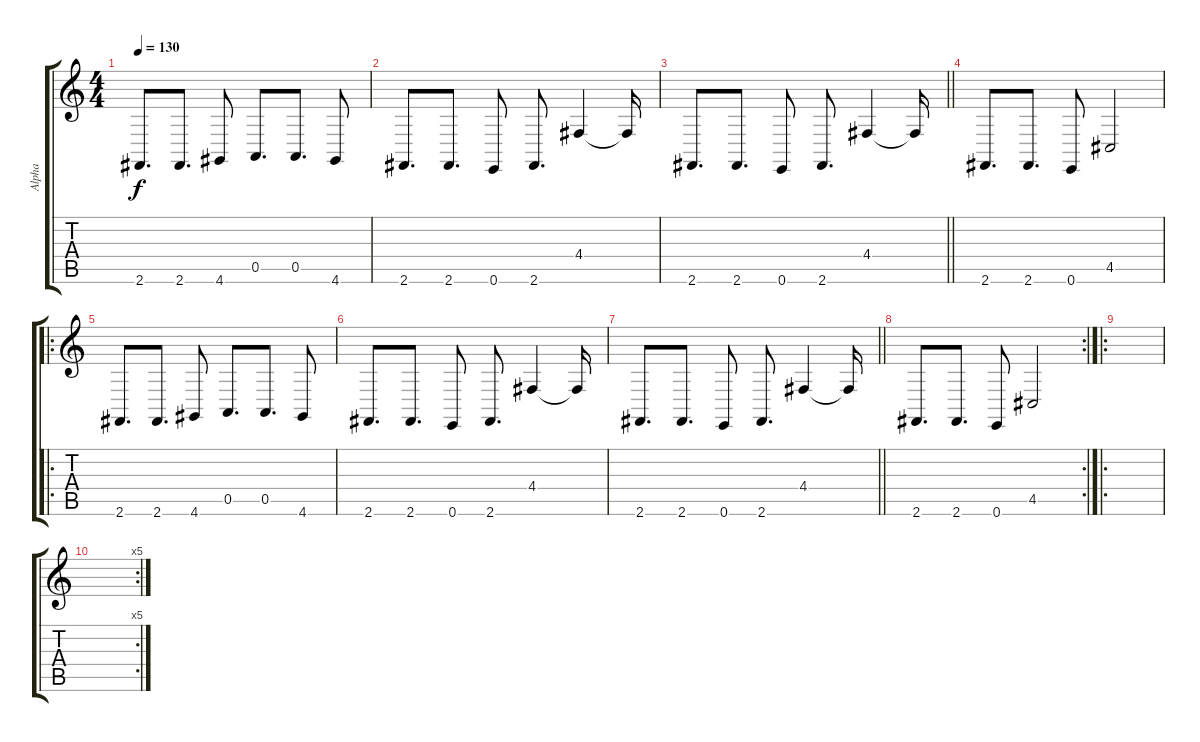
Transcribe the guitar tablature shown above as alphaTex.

\track ("Alpha" "Alpha") {instrument lead2sawtooth}
\staff {score tabs}
\tuning (E4 B3 G3 D3 A2 E2) {hide}
\ts (4 4)
\tempo 130
\clef g2
\ks c
2.6.8{d dy f} 2.6.8{d} 4.6.8 0.5.8{d} 0.5.8{d} 4.6.8 |
2.6.8{d} 2.6.8{d} 0.6.8 2.6.8{d} 4.4.4 4.4{t}.16 |
\barLineRight lightlight
2.6.8{d} 2.6.8{d} 0.6.8 2.6.8{d} 4.4.4 4.4{t}.16 |
2.6.8{d} 2.6.8{d} 0.6.8 4.5.2 |
\ro
2.6.8{d} 2.6.8{d} 4.6.8 0.5.8{d} 0.5.8{d} 4.6.8 |
2.6.8{d} 2.6.8{d} 0.6.8 2.6.8{d} 4.4.4 4.4{t}.16 |
\barLineRight lightlight
2.6.8{d} 2.6.8{d} 0.6.8 2.6.8{d} 4.4.4 4.4{t}.16 |
\rc 2
2.6.8{d} 2.6.8{d} 0.6.8 4.5.2 |
\ro
|
\rc 5
